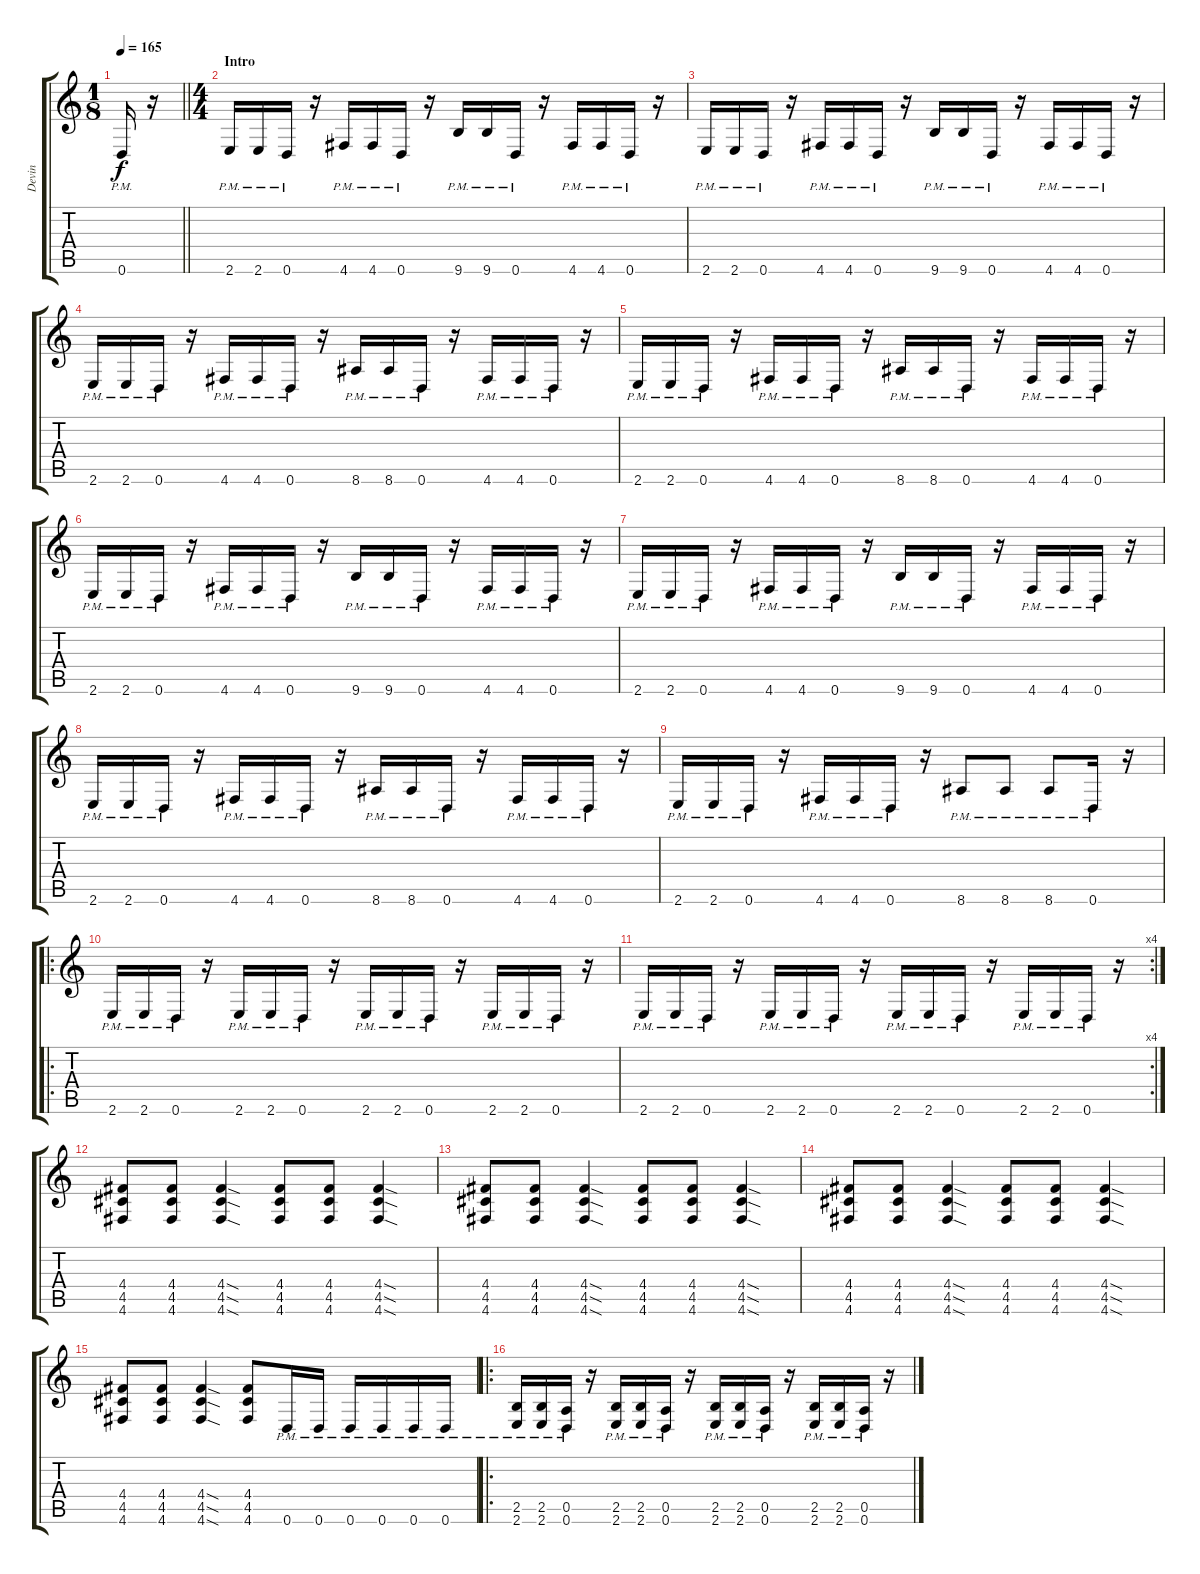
\track ("Devin" "Devin") {instrument distortionguitar}
\staff {score tabs}
\tuning (E4 B3 G3 D3 A2 D2) {hide}
\ts (1 8)
\tempo 165
\clef g2
\barLineRight lightlight
\ks c
0.6{pm}.16{dy f instrument distortionguitar} r.16 |
\ts (4 4)
\section ("" "Intro")
2.6{pm}.16 2.6{pm}.16 0.6{pm}.16 r.16 4.6{pm}.16 4.6{pm}.16 0.6{pm}.16 r.16 9.6{pm}.16 9.6{pm}.16 0.6{pm}.16 r.16 4.6{pm}.16 4.6{pm}.16 0.6{pm}.16 r.16 |
2.6{pm}.16 2.6{pm}.16 0.6{pm}.16 r.16 4.6{pm}.16 4.6{pm}.16 0.6{pm}.16 r.16 9.6{pm}.16 9.6{pm}.16 0.6{pm}.16 r.16 4.6{pm}.16 4.6{pm}.16 0.6{pm}.16 r.16 |
2.6{pm}.16 2.6{pm}.16 0.6{pm}.16 r.16 4.6{pm}.16 4.6{pm}.16 0.6{pm}.16 r.16 8.6{pm}.16 8.6{pm}.16 0.6{pm}.16 r.16 4.6{pm}.16 4.6{pm}.16 0.6{pm}.16 r.16 |
2.6{pm}.16 2.6{pm}.16 0.6{pm}.16 r.16 4.6{pm}.16 4.6{pm}.16 0.6{pm}.16 r.16 8.6{pm}.16 8.6{pm}.16 0.6{pm}.16 r.16 4.6{pm}.16 4.6{pm}.16 0.6{pm}.16 r.16 |
2.6{pm}.16 2.6{pm}.16 0.6{pm}.16 r.16 4.6{pm}.16 4.6{pm}.16 0.6{pm}.16 r.16 9.6{pm}.16 9.6{pm}.16 0.6{pm}.16 r.16 4.6{pm}.16 4.6{pm}.16 0.6{pm}.16 r.16 |
2.6{pm}.16 2.6{pm}.16 0.6{pm}.16 r.16 4.6{pm}.16 4.6{pm}.16 0.6{pm}.16 r.16 9.6{pm}.16 9.6{pm}.16 0.6{pm}.16 r.16 4.6{pm}.16 4.6{pm}.16 0.6{pm}.16 r.16 |
2.6{pm}.16 2.6{pm}.16 0.6{pm}.16 r.16 4.6{pm}.16 4.6{pm}.16 0.6{pm}.16 r.16 8.6{pm}.16 8.6{pm}.16 0.6{pm}.16 r.16 4.6{pm}.16 4.6{pm}.16 0.6{pm}.16 r.16 |
2.6{pm}.16 2.6{pm}.16 0.6{pm}.16 r.16 4.6{pm}.16 4.6{pm}.16 0.6{pm}.16 r.16 8.6{pm}.8 8.6{pm}.8 8.6{pm}.8 0.6{pm}.16 r.16 |
\ro
2.6{pm}.16 2.6{pm}.16 0.6{pm}.16 r.16 2.6{pm}.16 2.6{pm}.16 0.6{pm}.16 r.16 2.6{pm}.16 2.6{pm}.16 0.6{pm}.16 r.16 2.6{pm}.16 2.6{pm}.16 0.6{pm}.16 r.16 |
\rc 4
2.6{pm}.16 2.6{pm}.16 0.6{pm}.16 r.16 2.6{pm}.16 2.6{pm}.16 0.6{pm}.16 r.16 2.6{pm}.16 2.6{pm}.16 0.6{pm}.16 r.16 2.6{pm}.16 2.6{pm}.16 0.6{pm}.16 r.16 |
(4.4 4.5 4.6).8 (4.4 4.5 4.6).8 (4.4{sod} 4.5{sod} 4.6{sod}).4 (4.4 4.5 4.6).8 (4.4 4.5 4.6).8 (4.4{sod} 4.5{sod} 4.6{sod}).4 |
(4.4 4.5 4.6).8 (4.4 4.5 4.6).8 (4.4{sod} 4.5{sod} 4.6{sod}).4 (4.4 4.5 4.6).8 (4.4 4.5 4.6).8 (4.4{sod} 4.5{sod} 4.6{sod}).4 |
(4.4 4.5 4.6).8 (4.4 4.5 4.6).8 (4.4{sod} 4.5{sod} 4.6{sod}).4 (4.4 4.5 4.6).8 (4.4 4.5 4.6).8 (4.4{sod} 4.5{sod} 4.6{sod}).4 |
(4.4 4.5 4.6).8 (4.4 4.5 4.6).8 (4.4{sod} 4.5{sod} 4.6{sod}).4 (4.4 4.5 4.6).8 0.6{pm}.16 0.6{pm}.16 0.6{pm}.16 0.6{pm}.16 0.6{pm}.16 0.6{pm}.16 |
\ro
(2.5{pm} 2.6{pm}).16 (2.5{pm} 2.6{pm}).16 (0.5{pm} 0.6{pm}).16 r.16 (2.5{pm} 2.6{pm}).16 (2.5{pm} 2.6{pm}).16 (0.5{pm} 0.6{pm}).16 r.16 (2.5{pm} 2.6{pm}).16 (2.5{pm} 2.6{pm}).16 (0.5{pm} 0.6{pm}).16 r.16 (2.5{pm} 2.6{pm}).16 (2.5{pm} 2.6{pm}).16 (0.5{pm} 0.6{pm}).16 r.16
